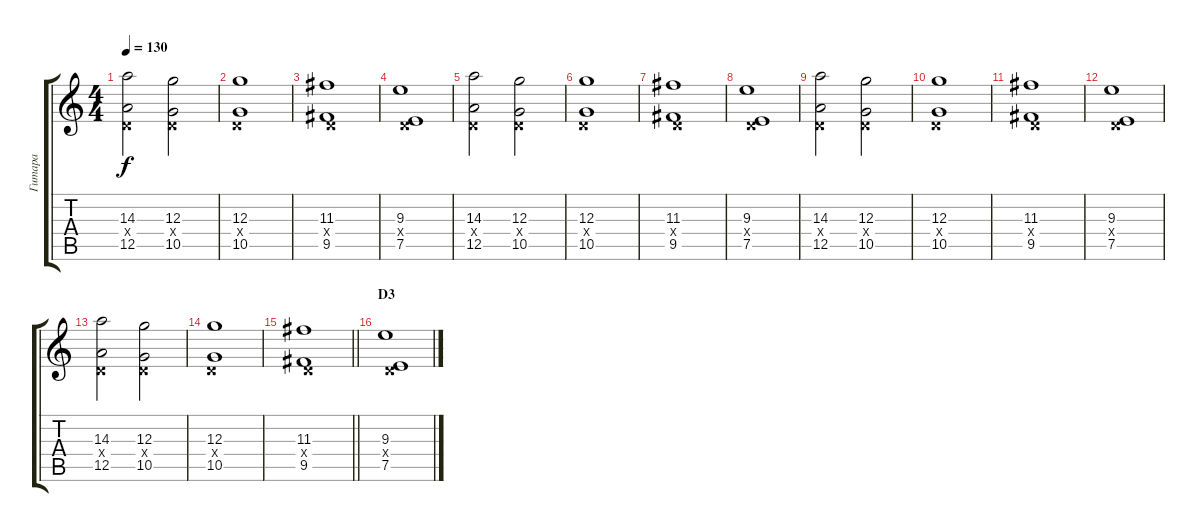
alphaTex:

\track ("Гитара" "Гитара") {instrument acousticguitarsteel}
\staff {score tabs}
\tuning (E4 B3 G3 D3 A2 E2) {hide}
\ts (4 4)
\tempo 130
\clef g2
\ks c
(14.3 0.4{x} 12.5).2{dy f} (12.3 0.4{x} 10.5).2 |
(12.3 0.4{x} 10.5).1 |
(11.3 0.4{x} 9.5).1 |
(9.3 0.4{x} 7.5).1 |
(14.3 0.4{x} 12.5).2 (12.3 0.4{x} 10.5).2 |
(12.3 0.4{x} 10.5).1 |
(11.3 0.4{x} 9.5).1 |
(9.3 0.4{x} 7.5).1 |
(14.3 0.4{x} 12.5).2 (12.3 0.4{x} 10.5).2 |
(12.3 0.4{x} 10.5).1 |
(11.3 0.4{x} 9.5).1 |
(9.3 0.4{x} 7.5).1 |
(14.3 0.4{x} 12.5).2 (12.3 0.4{x} 10.5).2 |
(12.3 0.4{x} 10.5).1 |
\barLineRight lightlight
(11.3 0.4{x} 9.5).1 |
\section ("" "D3")
(9.3 0.4{x} 7.5).1
